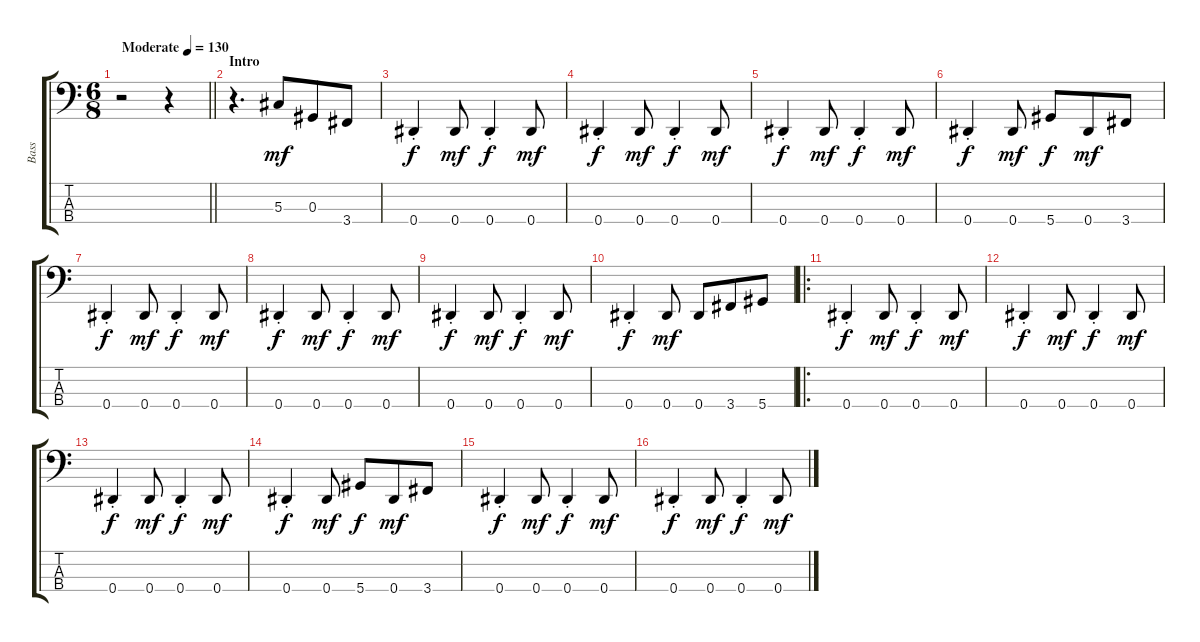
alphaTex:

\track ("Bass" "Bass") {instrument electricbassfinger}
\staff {score tabs}
\tuning (Gb2 Db2 Ab1 Eb1) {hide}
\ts (6 8)
\tempo (130 "Moderate")
\clef f4
\barLineRight lightlight
\ks c
r.2{dy mf instrument electricbassfinger} r.4 |
\section ("" "Intro")
r.4{d} 5.3.8 0.3.8 3.4.8 |
0.4{st}.4{dy f} 0.4.8{dy mf} 0.4{st}.4{dy f} 0.4.8{dy mf} |
0.4{st}.4{dy f} 0.4.8{dy mf} 0.4{st}.4{dy f} 0.4.8{dy mf} |
0.4{st}.4{dy f} 0.4.8{dy mf} 0.4{st}.4{dy f} 0.4.8{dy mf} |
0.4{st}.4{dy f} 0.4.8{dy mf} 5.4.8{dy f} 0.4.8{dy mf} 3.4.8 |
0.4{st}.4{dy f} 0.4.8{dy mf} 0.4{st}.4{dy f} 0.4.8{dy mf} |
0.4{st}.4{dy f} 0.4.8{dy mf} 0.4{st}.4{dy f} 0.4.8{dy mf} |
0.4{st}.4{dy f} 0.4.8{dy mf} 0.4{st}.4{dy f} 0.4.8{dy mf} |
0.4{st}.4{dy f} 0.4.8{dy mf} 0.4.8 3.4.8 5.4.8 |
\ro
0.4{st}.4{dy f} 0.4.8{dy mf} 0.4{st}.4{dy f} 0.4.8{dy mf} |
0.4{st}.4{dy f} 0.4.8{dy mf} 0.4{st}.4{dy f} 0.4.8{dy mf} |
0.4{st}.4{dy f} 0.4.8{dy mf} 0.4{st}.4{dy f} 0.4.8{dy mf} |
0.4{st}.4{dy f} 0.4.8{dy mf} 5.4.8{dy f} 0.4.8{dy mf} 3.4.8 |
0.4{st}.4{dy f} 0.4.8{dy mf} 0.4{st}.4{dy f} 0.4.8{dy mf} |
0.4{st}.4{dy f} 0.4.8{dy mf} 0.4{st}.4{dy f} 0.4.8{dy mf}
